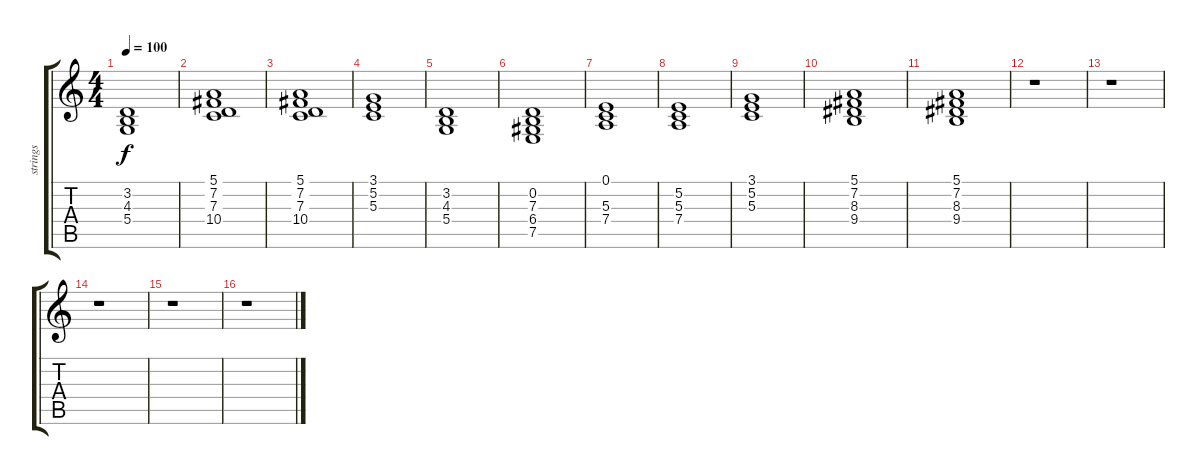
\track ("strings" "strings") {instrument synthstrings1}
\staff {score tabs}
\tuning (E4 B3 G3 D3 A2 E2) {hide}
\ts (4 4)
\tempo 100
\clef g2
\ks c
(3.2 4.3 5.4).1{dy f} |
(5.1 7.2 7.3 10.4).1 |
(5.1 7.2 7.3 10.4).1 |
(3.1 5.2 5.3).1 |
(3.2 4.3 5.4).1 |
(0.2 7.3 6.4 7.5).1 |
(0.1 5.3 7.4).1 |
(5.2 5.3 7.4).1 |
(3.1 5.2 5.3).1 |
(5.1 7.2 8.3 9.4).1 |
(5.1 7.2 8.3 9.4).1 |
r.1 |
r.1 |
r.1 |
r.1 |
r.1
